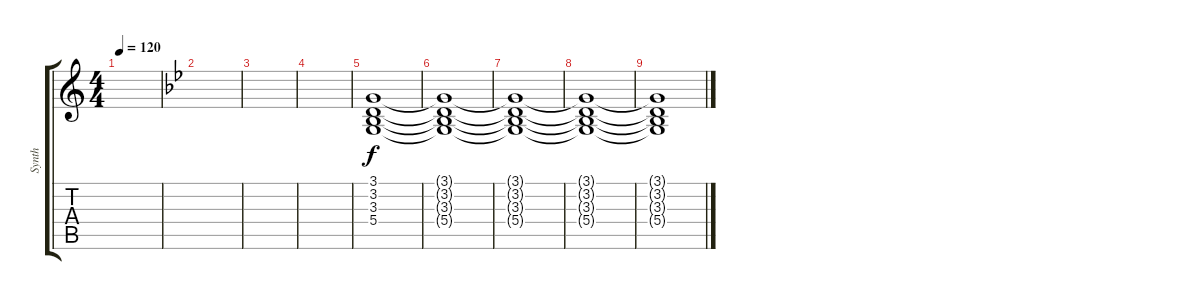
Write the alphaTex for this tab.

\track ("Synth" "Synth") {instrument pad3polysynth}
\staff {score tabs}
\tuning (E4 B3 G3 D3 A2 E2) {hide}
\ts (4 4)
\tempo 120
\clef g2
\ks c
|
\ks bb
|
|
|
(3.1 3.2 3.3 5.4).1 |
(3.1{t} 3.2{t} 3.3{t} 5.4{t}).1 |
(3.1{t} 3.2{t} 3.3{t} 5.4{t}).1 |
(3.1{t} 3.2{t} 3.3{t} 5.4{t}).1 |
(3.1{t} 3.2{t} 3.3{t} 5.4{t}).1
